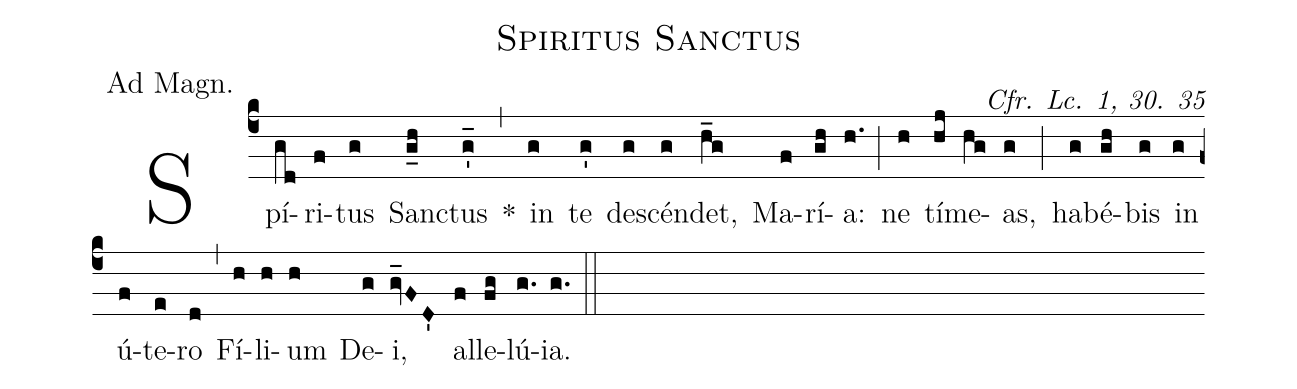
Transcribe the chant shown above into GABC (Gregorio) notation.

name:Spiritus Sanctus;
office-part:Antiphona;
mode:8;
annotation: Ad Magn.;
commentary:Cfr. Lc. 1, 30. 35;
%%
(c4) Spí(gd)ri(f)tus(g) San(g_h)ctus(g'_) *(,) in(g) te(g') de(g)scén(g)det,(h_g) Ma(f)rí(gh)a:(h.) (;)
ne(h) tí(hj)me(hg)as,(g) (;) ha(g)bé(gh)bis(g) in(g) ú(f)te(e)ro(d) (,)
Fí(h)li(h)um(h) De(g)i,(gv_FD') al(f)le(fg)lú(g.)ia.(g.) (::)
